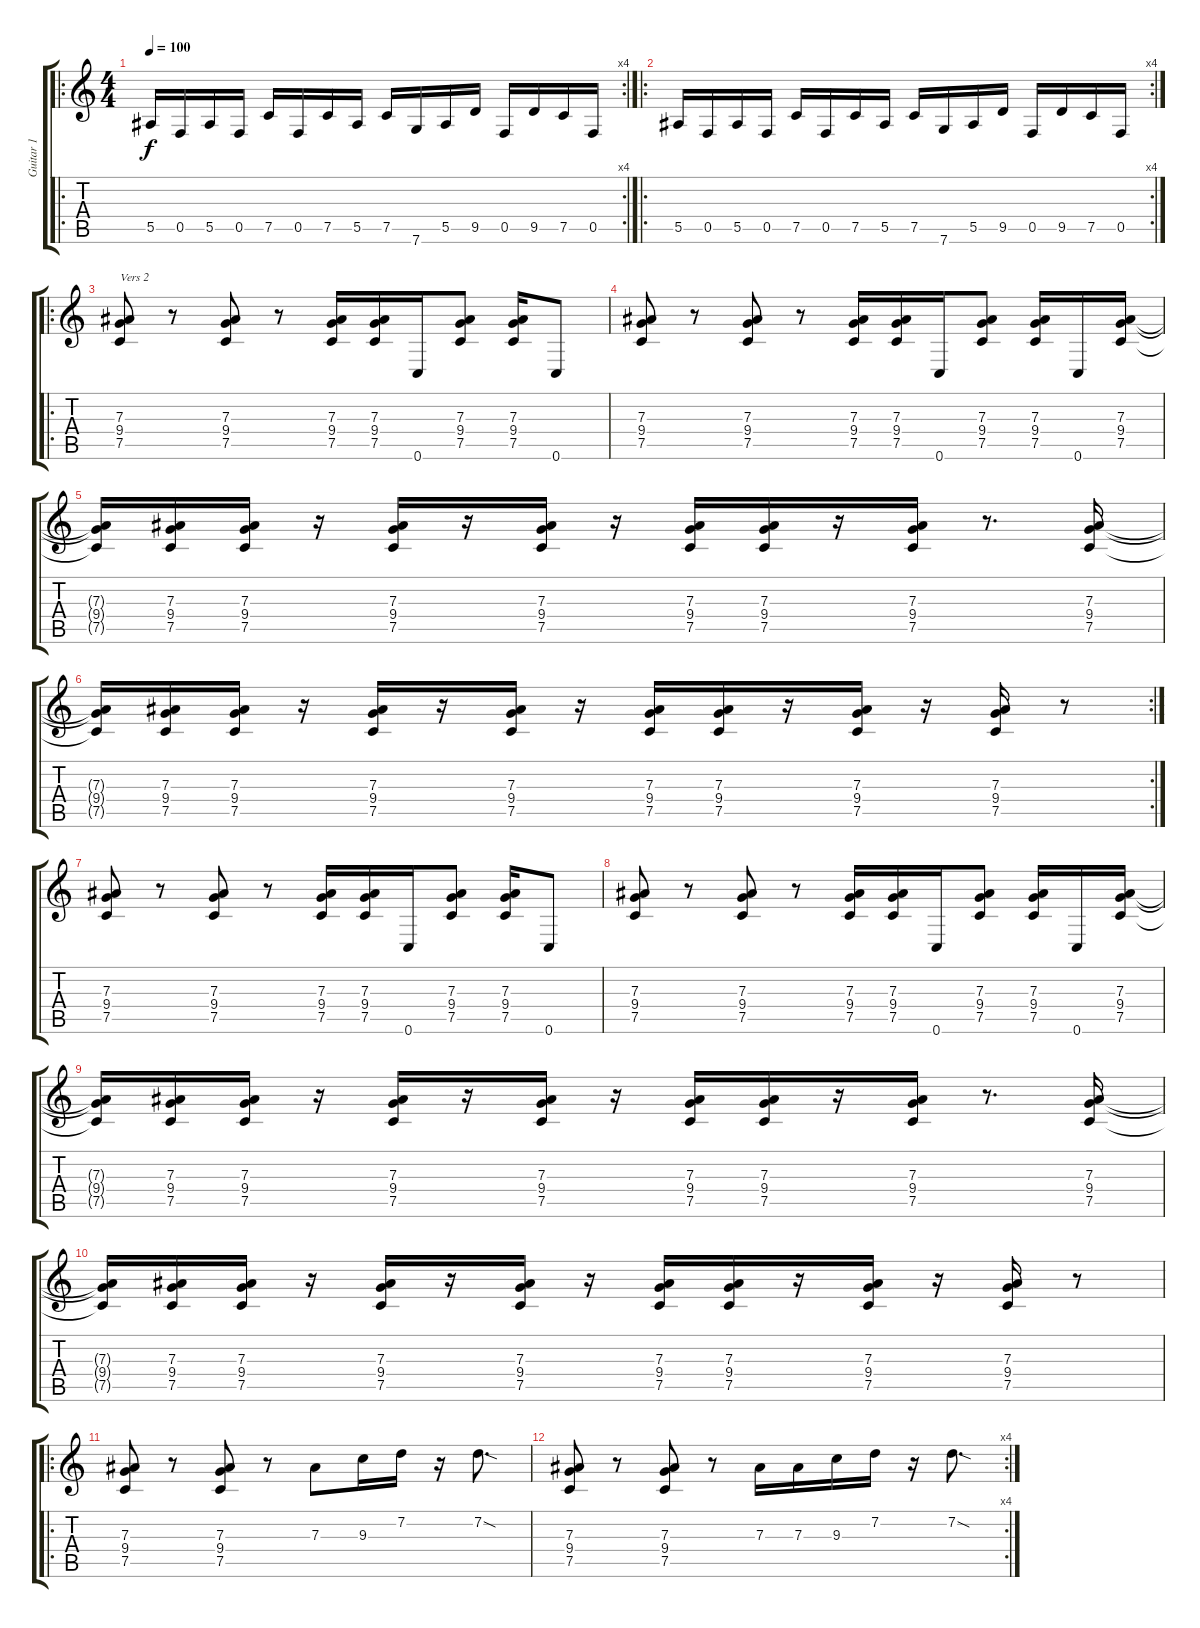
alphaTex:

\track ("Guitar 1" "Guitar 1") {instrument distortionguitar}
\staff {score tabs}
\tuning (C4 G3 Eb3 Bb2 F2 C2) {hide}
\ro
\rc 4
\ts (4 4)
\tempo 100
\clef g2
\ks c
5.5.16{dy f} 0.5.16 5.5.16 0.5.16 7.5.16 0.5.16 7.5.16 5.5.16 7.5.16 7.6.16 5.5.16 9.5.16 0.5.16 9.5.16 7.5.16 0.5.16 |
\ro
\rc 4
5.5.16 0.5.16 5.5.16 0.5.16 7.5.16 0.5.16 7.5.16 5.5.16 7.5.16 7.6.16 5.5.16 9.5.16 0.5.16 9.5.16 7.5.16 0.5.16 |
\ro
(7.3 9.4 7.5).8{txt "Vers 2"} r.8 (7.3 9.4 7.5).8 r.8 (7.3 9.4 7.5).16 (7.3 9.4 7.5).16 0.6.16 (7.3 9.4 7.5).8 (7.3 9.4 7.5).16 0.6.8 |
(7.3 9.4 7.5).8 r.8 (7.3 9.4 7.5).8 r.8 (7.3 9.4 7.5).16 (7.3 9.4 7.5).16 0.6.16 (7.3 9.4 7.5).8 (7.3 9.4 7.5).16 0.6.16 (7.3 9.4 7.5).16 |
(7.3{t} 9.4{t} 7.5{t}).16 (7.3 9.4 7.5).16 (7.3 9.4 7.5).16 r.16 (7.3 9.4 7.5).16 r.16 (7.3 9.4 7.5).16 r.16 (7.3 9.4 7.5).16 (7.3 9.4 7.5).16 r.16 (7.3 9.4 7.5).16 r.8{d} (7.3 9.4 7.5).16 |
\rc 2
(7.3{t} 9.4{t} 7.5{t}).16 (7.3 9.4 7.5).16 (7.3 9.4 7.5).16 r.16 (7.3 9.4 7.5).16 r.16 (7.3 9.4 7.5).16 r.16 (7.3 9.4 7.5).16 (7.3 9.4 7.5).16 r.16 (7.3 9.4 7.5).16 r.16 (7.3 9.4 7.5).16 r.8 |
(7.3 9.4 7.5).8 r.8 (7.3 9.4 7.5).8 r.8 (7.3 9.4 7.5).16 (7.3 9.4 7.5).16 0.6.16 (7.3 9.4 7.5).8 (7.3 9.4 7.5).16 0.6.8 |
(7.3 9.4 7.5).8 r.8 (7.3 9.4 7.5).8 r.8 (7.3 9.4 7.5).16 (7.3 9.4 7.5).16 0.6.16 (7.3 9.4 7.5).8 (7.3 9.4 7.5).16 0.6.16 (7.3 9.4 7.5).16 |
(7.3{t} 9.4{t} 7.5{t}).16 (7.3 9.4 7.5).16 (7.3 9.4 7.5).16 r.16 (7.3 9.4 7.5).16 r.16 (7.3 9.4 7.5).16 r.16 (7.3 9.4 7.5).16 (7.3 9.4 7.5).16 r.16 (7.3 9.4 7.5).16 r.8{d} (7.3 9.4 7.5).16 |
(7.3{t} 9.4{t} 7.5{t}).16 (7.3 9.4 7.5).16 (7.3 9.4 7.5).16 r.16 (7.3 9.4 7.5).16 r.16 (7.3 9.4 7.5).16 r.16 (7.3 9.4 7.5).16 (7.3 9.4 7.5).16 r.16 (7.3 9.4 7.5).16 r.16 (7.3 9.4 7.5).16 r.8 |
\ro
(7.3 9.4 7.5).8 r.8 (7.3 9.4 7.5).8 r.8 7.3.8 9.3.16 7.2.16 r.16 7.2{sod}.8{d} |
\rc 4
(7.3 9.4 7.5).8 r.8 (7.3 9.4 7.5).8 r.8 7.3.16 7.3.16 9.3.16 7.2.16 r.16 7.2{sod}.8{d}
